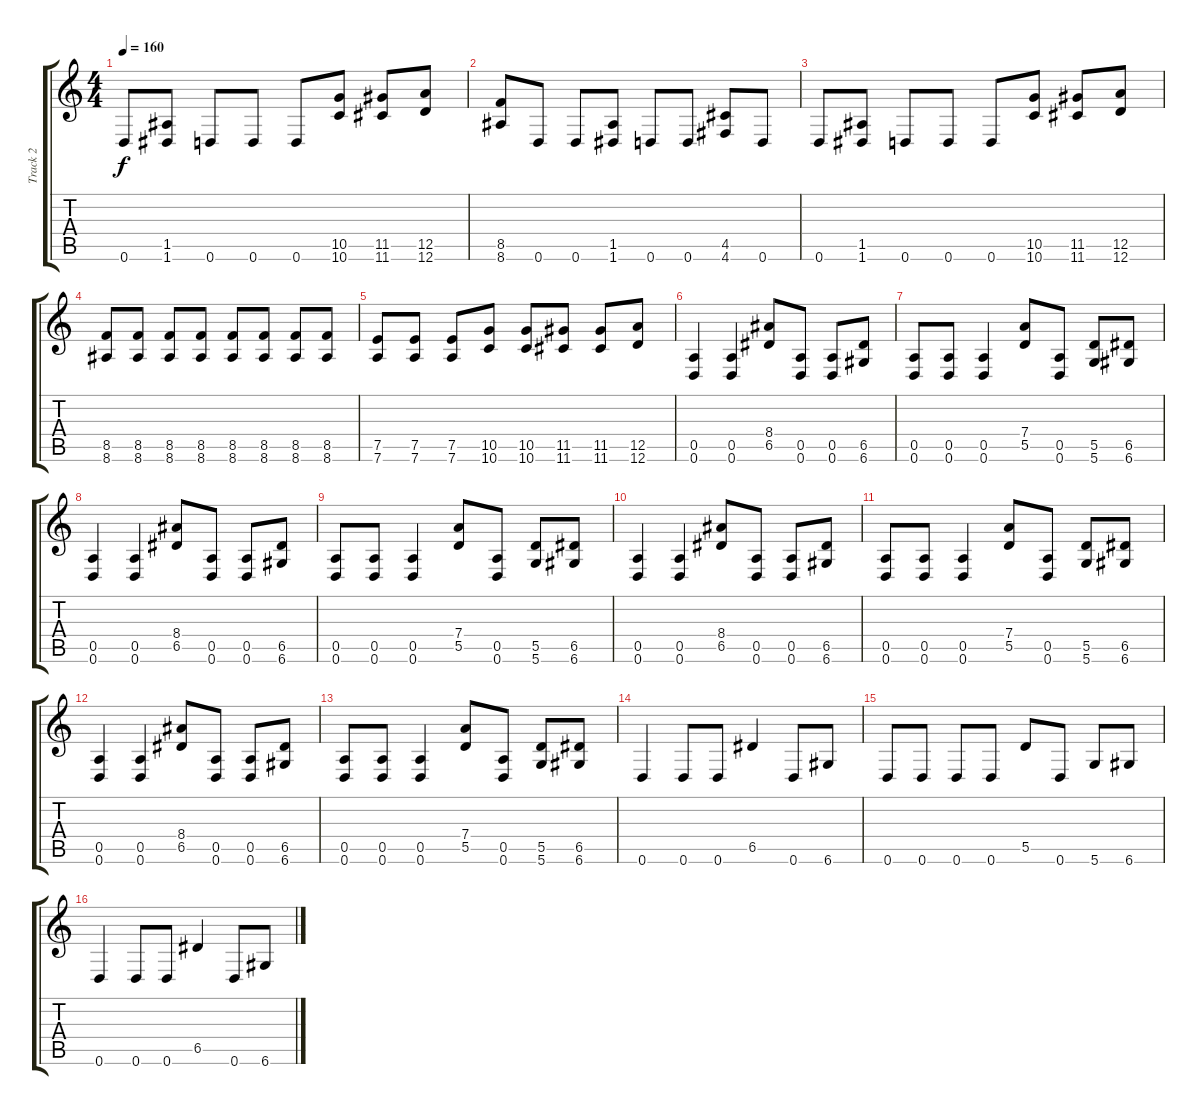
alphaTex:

\track ("Track 2" "Track 2") {instrument distortionguitar}
\staff {score tabs}
\tuning (E4 B3 G3 D3 A2 D2) {hide}
\ts (4 4)
\tempo 160
\clef g2
\ks c
0.6.8{dy f} (1.5 1.6).8 0.6.8 0.6.8 0.6.8 (10.5 10.6).8 (11.5 11.6).8 (12.5 12.6).8 |
(8.5 8.6).8 0.6.8 0.6.8 (1.5 1.6).8 0.6.8 0.6.8 (4.5 4.6).8 0.6.8 |
0.6.8 (1.5 1.6).8 0.6.8 0.6.8 0.6.8 (10.5 10.6).8 (11.5 11.6).8 (12.5 12.6).8 |
(8.5 8.6).8 (8.5 8.6).8 (8.5 8.6).8 (8.5 8.6).8 (8.5 8.6).8 (8.5 8.6).8 (8.5 8.6).8 (8.5 8.6).8 |
(7.5 7.6).8 (7.5 7.6).8 (7.5 7.6).8 (10.5 10.6).8 (10.5 10.6).8 (11.5 11.6).8 (11.5 11.6).8 (12.5 12.6).8 |
(0.5 0.6).4 (0.5 0.6).4 (8.4 6.5).8 (0.5 0.6).8 (0.5 0.6).8 (6.5 6.6).8 |
(0.5 0.6).8 (0.5 0.6).8 (0.5 0.6).4 (7.4 5.5).8 (0.5 0.6).8 (5.5 5.6).8 (6.5 6.6).8 |
(0.5 0.6).4 (0.5 0.6).4 (8.4 6.5).8 (0.5 0.6).8 (0.5 0.6).8 (6.5 6.6).8 |
(0.5 0.6).8 (0.5 0.6).8 (0.5 0.6).4 (7.4 5.5).8 (0.5 0.6).8 (5.5 5.6).8 (6.5 6.6).8 |
(0.5 0.6).4 (0.5 0.6).4 (8.4 6.5).8 (0.5 0.6).8 (0.5 0.6).8 (6.5 6.6).8 |
(0.5 0.6).8 (0.5 0.6).8 (0.5 0.6).4 (7.4 5.5).8 (0.5 0.6).8 (5.5 5.6).8 (6.5 6.6).8 |
(0.5 0.6).4 (0.5 0.6).4 (8.4 6.5).8 (0.5 0.6).8 (0.5 0.6).8 (6.5 6.6).8 |
(0.5 0.6).8 (0.5 0.6).8 (0.5 0.6).4 (7.4 5.5).8 (0.5 0.6).8 (5.5 5.6).8 (6.5 6.6).8 |
0.6.4 0.6.8 0.6.8 6.5.4 0.6.8 6.6.8 |
0.6.8 0.6.8 0.6.8 0.6.8 5.5.8 0.6.8 5.6.8 6.6.8 |
0.6.4 0.6.8 0.6.8 6.5.4 0.6.8 6.6.8
